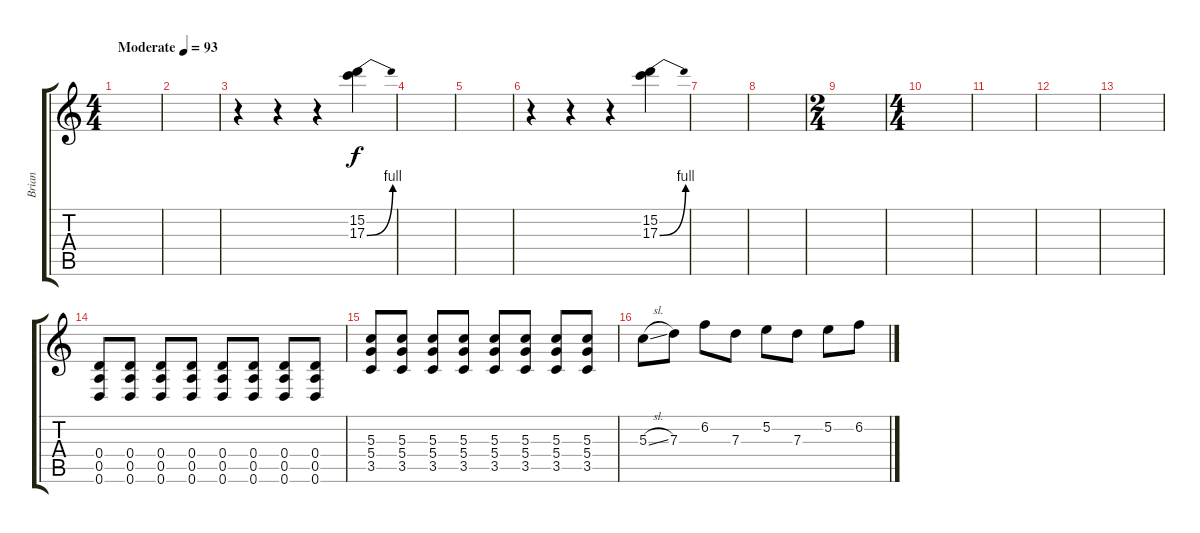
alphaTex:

\track ("Brian" "Brian") {instrument distortionguitar}
\staff {score tabs}
\tuning (E4 B3 G3 D3 A2 D2) {hide}
\ts (4 4)
\tempo (93 "Moderate")
\clef g2
\ks c
|
|
r.4 r.4 r.4 (15.2 17.3{be (bend 0 0 60 4)}).4 |
|
|
r.4 r.4 r.4 (15.2 17.3{be (bend 0 0 60 4)}).4 |
|
|
\ts (2 4)
|
\ts (4 4)
|
|
|
|
(0.4 0.5 0.6).8 (0.4 0.5 0.6).8 (0.4 0.5 0.6).8 (0.4 0.5 0.6).8 (0.4 0.5 0.6).8 (0.4 0.5 0.6).8 (0.4 0.5 0.6).8 (0.4 0.5 0.6).8 |
(5.3 5.4 3.5).8 (5.3 5.4 3.5).8 (5.3 5.4 3.5).8 (5.3 5.4 3.5).8 (5.3 5.4 3.5).8 (5.3 5.4 3.5).8 (5.3 5.4 3.5).8 (5.3 5.4 3.5).8 |
5.3{sl}.8 7.3.8 6.2.8 7.3.8 5.2.8 7.3.8 5.2.8 6.2.8
